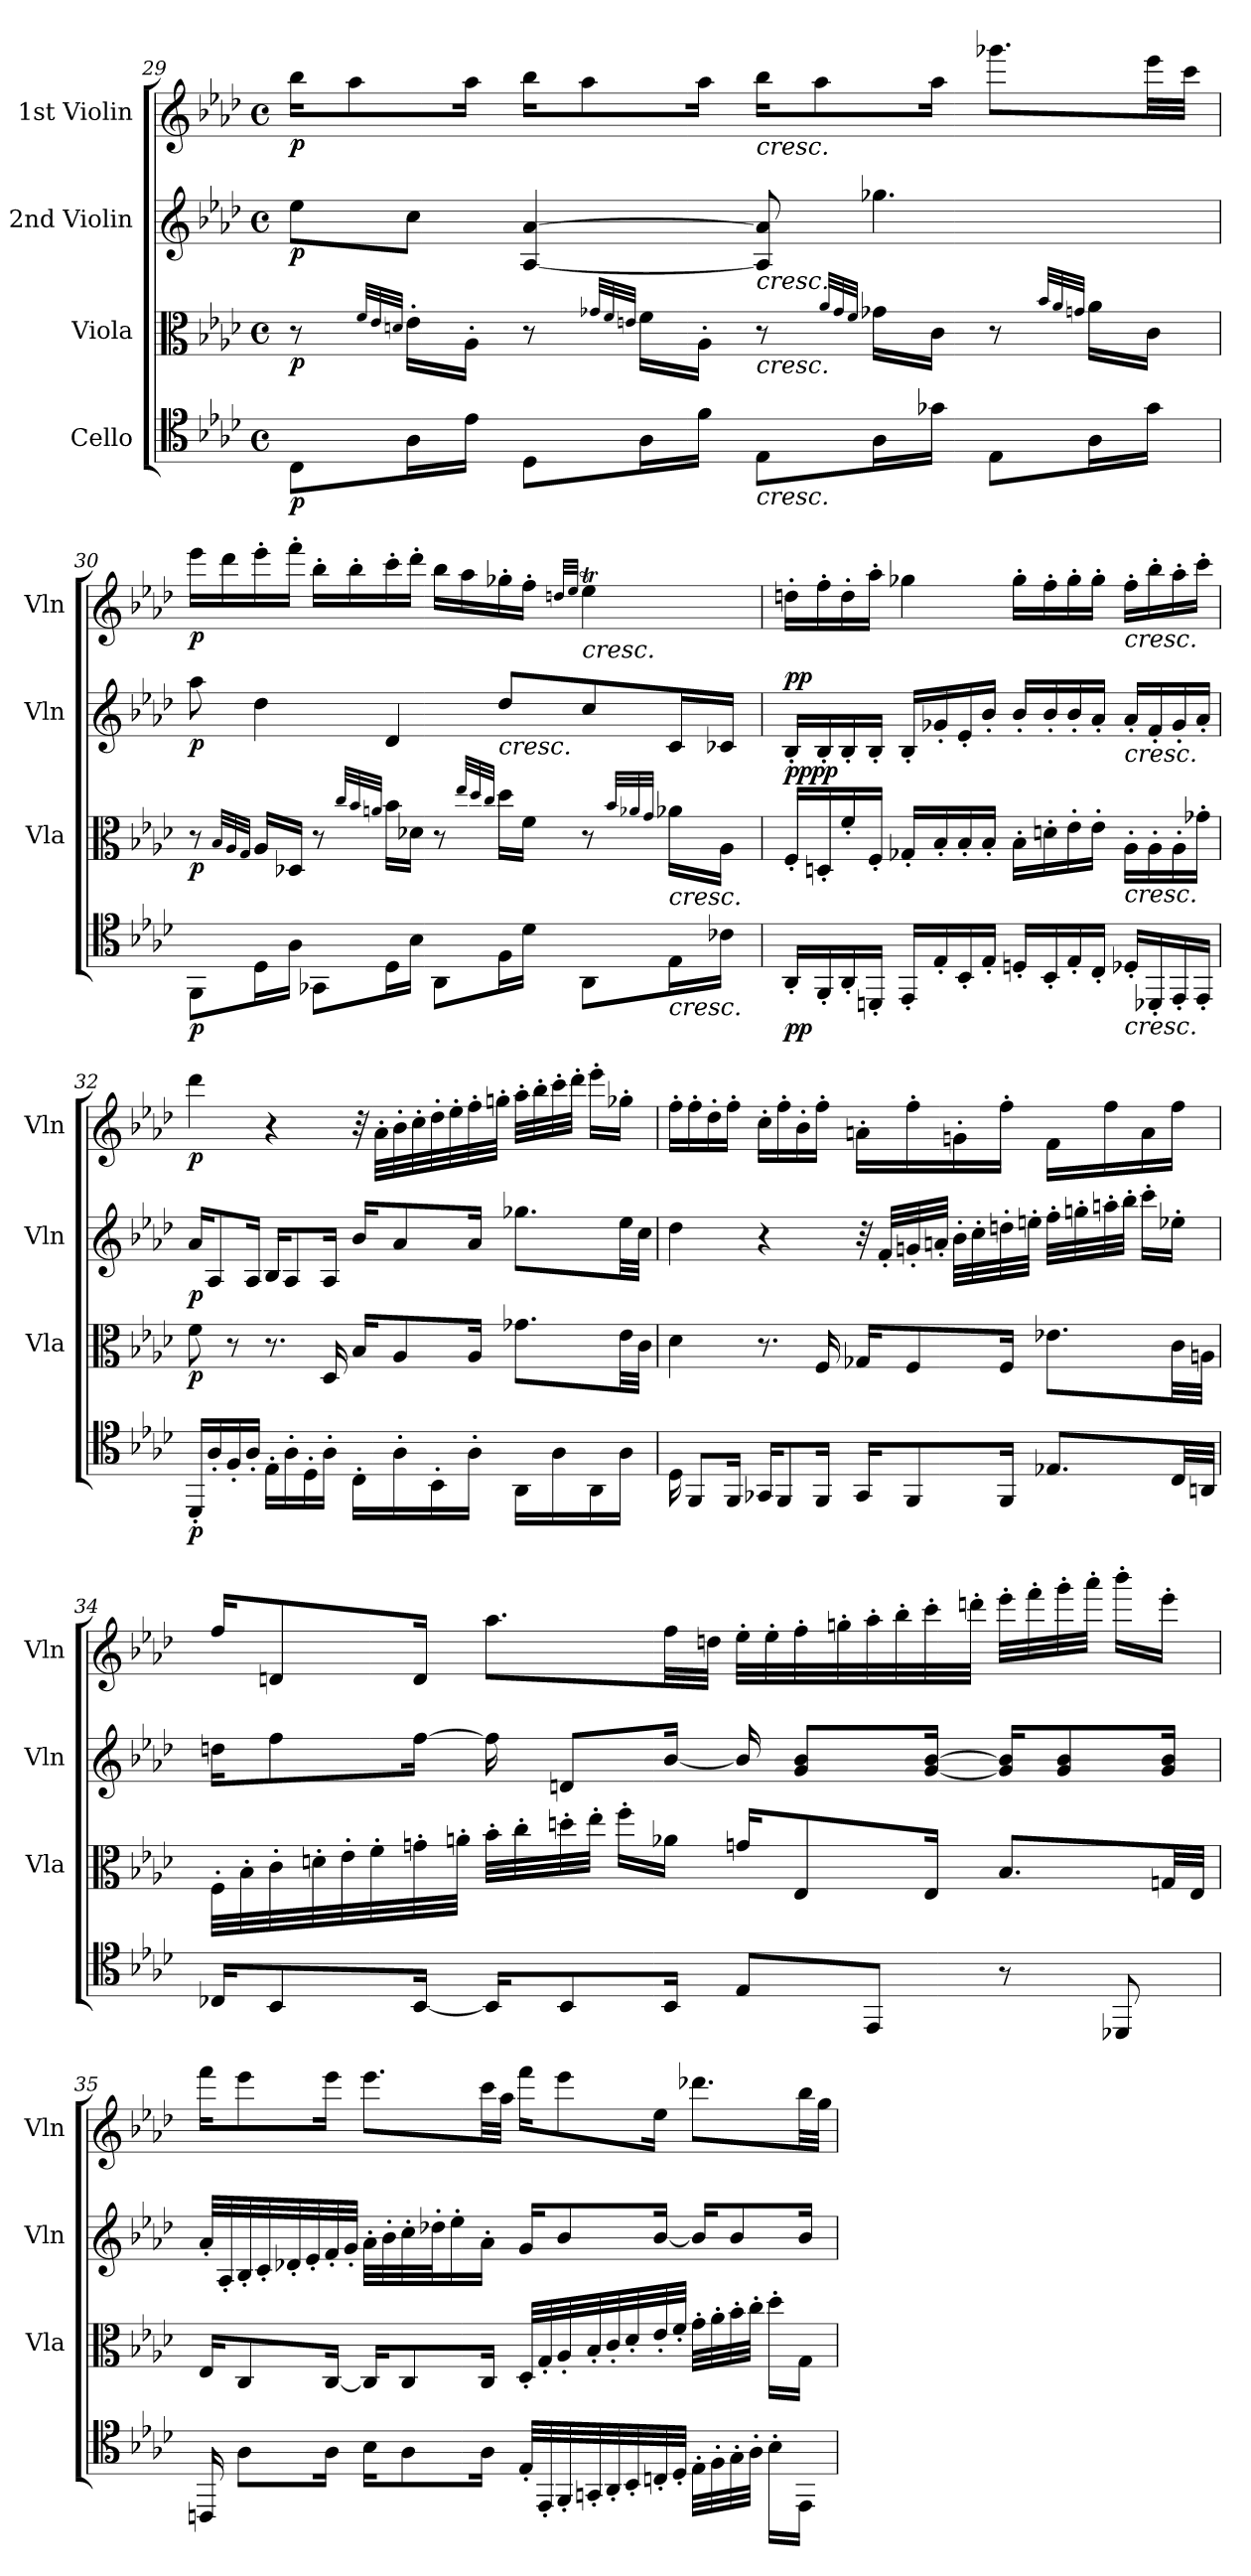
**kern	**dynam	**kern	**dynam	**kern	**dynam	**kern	**dynam
*part4	*part4	*part3	*part3	*part2	*part2	*part1	*part1
*staff4	*staff4	*staff3	*staff3	*staff2	*staff2	*staff1	*staff1
*I"Cello	*	*I"Viola	*	*I"2nd Violin	*	*I"1st Violin	*
*	*	*I'Vla	*	*I'Vln	*	*I'Vln	*
*clefC4	*	*clefC3	*	*clefG2	*	*clefG2	*
*k[b-e-a-d-]	*	*k[b-e-a-d-]	*	*k[b-e-a-d-]	*	*k[b-e-a-d-]	*
*A-:	*	*A-:	*	*A-:	*	*A-:	*
*M4/4	*	*M4/4	*	*M4/4	*	*M4/4	*
*met(c)	*	*met(c)	*	*met(c)	*	*met(c)	*
=29	=29	=29	=29	=29	=29	=29	=29
!	!LO:DY:b	!	!LO:DY:b	!	!LO:DY:b	!	!LO:DY:b
8C\L	p	8r	p	8ee-\L	p	16bb-\KL	p
.	.	.	.	.	.	8aa-\	.
.	.	32qf/LLL	.	.	.	.	.
.	.	32qe-/	.	.	.	.	.
.	.	32qdn/JJJ	.	.	.	.	.
16A-\L	.	16e-'\LL	.	8cc\J	.	.	.
16e-\JJ	.	16A-'\JJ	.	.	.	16aa-\Jk	.
8D-\L	.	8r	.	[4A-/ [4a-/	.	16bb-\KL	.
.	.	.	.	.	.	8aa-\	.
.	.	32qg-X/LLL	.	.	.	.	.
.	.	32qf/	.	.	.	.	.
.	.	32qen/JJJ	.	.	.	.	.
16A-\L	.	16f\LL	.	.	.	.	.
16f\JJ	.	16A-'\JJ	.	.	.	16aa-\Jk	.
!	!	!	!	!	!	!LO:TX:b:i:t=cresc.	!
!	!	!	!	!LO:TX:b:i:t=cresc.	!	!	!
!	!	!LO:TX:b:i:t=cresc.	!	!	!	!	!
!LO:TX:b:i:t=cresc.	!	!	!	!	!	!	!
8E-\L	.	8r	.	8A-/] 8a-/]	.	16bb-\KL	.
.	.	.	.	.	.	8aa-\	.
.	.	32qa-/LLL	.	.	.	.	.
.	.	32qg-/	.	.	.	.	.
.	.	32qf/JJJ	.	.	.	.	.
16A-\L	.	16g-\LL	.	4.gg-X\	.	.	.
16g-X\JJ	.	16c\JJ	.	.	.	16aa-\Jk	.
8E-\L	.	8r	.	.	.	8.ggg-X\L	.
.	.	32qb-/LLL	.	.	.	.	.
.	.	32qa-/	.	.	.	.	.
.	.	32qgn/JJJ	.	.	.	.	.
16A-\L	.	16a-\LL	.	.	.	.	.
16g-\JJ	.	16c\JJ	.	.	.	32eee-\LL	.
.	.	.	.	.	.	32ccc\JJJ	.
=30	=30	=30	=30	=30	=30	=30	=30
*	*	*	*	*	*	*^	*
!	!LO:DY:b	!	!LO:DY:b	!	!LO:DY:b	!	!	!LO:DY:b
8FF\L	p	8r	p	8aa-\	p	16eee-\LL	2.ryy	p
.	.	.	.	.	.	16ddd-\	.	.
.	.	32qB-/LLL	.	.	.	.	.	.
.	.	32qA-/	.	.	.	.	.	.
.	.	32qG/JJJ	.	.	.	.	.	.
16D-\L	.	16A-/LL	.	4dd-\	.	16eee-'\	.	.
16A-\JJ	.	16D-X/JJ	.	.	.	16fff'\JJ	.	.
8GG-X\L	.	8r	.	.	.	16bb-'\LL	.	.
.	.	.	.	.	.	16bb-'\	.	.
.	.	32qcc/LLL	.	.	.	.	.	.
.	.	32qb-/	.	.	.	.	.	.
.	.	32qan/JJJ	.	.	.	.	.	.
16D-\L	.	16b-\LL	.	4d-/	.	16ccc'\	.	.
16B-\JJ	.	16d-X\JJ	.	.	.	16ddd-'\JJ	.	.
8AA-\L	.	8r	.	.	.	16bb-\LL	.	.
.	.	.	.	.	.	16aa-\	.	.
.	.	32qee-/LLL	.	.	.	.	.	.
.	.	32qdd-/	.	.	.	.	.	.
.	.	32qcc/JJJ	.	.	.	.	.	.
!	!	!	!	!LO:TX:b:i:t=cresc.	!	!	!	!
16F\L	.	16dd-\LL	.	8dd-/L	.	16gg-X'\	.	.
16d-\JJ	.	16f\JJ	.	.	.	16ff'\JJ	.	.
.	.	.	.	.	.	.	32qddn/LLL	.
.	.	.	.	.	.	.	32qee-/JJJ	.
!	!	!	!	!	!	!LO:TX:b:i:t=cresc.	!	!
8AA-\L	.	8r	.	8cc/	.	4ee-T\	32ee-\LLLyy	.
.	.	.	.	.	.	.	32ff\yy	.
.	.	.	.	.	.	.	32ee-\yy	.
.	.	.	.	.	.	.	32ff\yy	.
.	.	32qb-/LLL	.	.	.	.	.	.
.	.	32qa-X/	.	.	.	.	.	.
.	.	32qg/JJJ	.	.	.	.	.	.
!	!	!LO:TX:b:i:t=cresc.	!	!	!	!	!	!
!LO:TX:b:i:t=cresc.	!	!	!	!	!	!	!	!
16E-\L	.	16a-\LL	.	16c/L	.	.	32ee-\yy	.
.	.	.	.	.	.	.	32ff\yy	.
16c-X\JJ	.	16A-\JJ	.	16c-X/JJ	.	.	32dd\yy	.
.	.	.	.	.	.	.	32ee-\JJJyy	.
=31	=31	=31	=31	=31	=31	=31	=31	=31
!	!LO:DY:b	!	!LO:DY:b	!	!	!	!	!
!	!	!	!LO:DY:n=1:a	!	!LO:DY:a	!	!	!
*	*	*	*	*	*	*v	*v	*
16AA-'/LL	pp	16F'/LL	pp pp	16B-'/LL	pp	16ddn'\LL	.
16FF'/	.	16Dn'/	.	16B-'/	.	16ff'\	.
16AA-'/	.	16f'/	.	16B-'/	.	16dd'\	.
16DDn'/JJ	.	16F'/JJ	.	16B-'/JJ	.	16aa-'\JJ	.
16EE-'/LL	.	16G-X'/LL	.	16B-'/LL	.	4gg-X\	.
16E-'/	.	16B-'/	.	16g-X'/	.	.	.
16BB-'/	.	16B-'/	.	16e-'/	.	.	.
16E-'/JJ	.	16B-'/JJ	.	16b-'/JJ	.	.	.
16Dn'/LL	.	16B-'\LL	.	16b-'/LL	.	16gg-'\LL	.
16BB-'/	.	16dn'\	.	16b-'/	.	16ff'\	.
16E-'/	.	16e-'\	.	16b-'/	.	16gg-'\	.
16C'/JJ	.	16e-'\JJ	.	16a-'/JJ	.	16gg-'\JJ	.
!	!	!	!	!	!	!LO:TX:b:i:t=cresc.	!
!	!	!	!	!LO:TX:b:i:t=cresc.	!	!	!
!	!	!LO:TX:b:i:t=cresc.	!	!	!	!	!
!LO:TX:b:i:t=cresc.	!	!	!	!	!	!	!
16D-X'/LL	.	16A-'\LL	.	16a-'/LL	.	16ff'\LL	.
16DD-X'/	.	16A-'\	.	16f'/	.	16bb-'\	.
16EE-'/	.	16A-'\	.	16g-'/	.	16aa-'\	.
16EE-'/JJ	.	16g-X'\JJ	.	16a-'/JJ	.	16ccc'\JJ	.
=32	=32	=32	=32	=32	=32	=32	=32
!	!LO:DY:b	!	!LO:DY:b	!	!LO:DY:b	!	!LO:DY:b
16DD-'/LL	p	8f\	p	16a-/KL	p	4ddd-\	p
16A-'/	.	.	.	8A-/	.	.	.
16F'/	.	8r	.	.	.	.	.
16A-'/JJ	.	.	.	16A-/Jk	.	.	.
16E-'\LL	.	8.r	.	16B-/KL	.	4r	.
16A-'\	.	.	.	8A-/	.	.	.
16D-'\	.	.	.	.	.	.	.
16A-'\JJ	.	16D-/	.	16A-/Jk	.	.	.
16C'\LL	.	16B-/KL	.	16b-/KL	.	32r	.
.	.	.	.	.	.	32a-'\LLL	.
16A-'\	.	8A-/	.	8a-/	.	32b-'\	.
.	.	.	.	.	.	32cc'\	.
16BB-'\	.	.	.	.	.	32dd-'\	.
.	.	.	.	.	.	32ee-'\	.
16A-'\JJ	.	16A-/Jk	.	16a-/Jk	.	32ff'\	.
.	.	.	.	.	.	32ggn'\JJJ	.
16AA-\LL	.	8.g-X\L	.	8.gg-X\L	.	32aa-'\LLL	.
.	.	.	.	.	.	32bb-'\	.
16A-\	.	.	.	.	.	32ccc'\	.
.	.	.	.	.	.	32ddd-'\JJJ	.
16AA-\	.	.	.	.	.	16eee-'\LL	.
16A-\JJ	.	32e-\LL	.	32ee-\LL	.	16gg-X'\JJ	.
.	.	32c\JJJ	.	32cc\JJJ	.	.	.
=33	=33	=33	=33	=33	=33	=33	=33
16D-\	.	4d-\	.	4dd-\	.	16ff'\LL	.
8FF/L	.	.	.	.	.	16ff'\	.
.	.	.	.	.	.	16dd-'\	.
16FF/Jk	.	.	.	.	.	16ff'\JJ	.
16GG-X/KL	.	8.r	.	4r	.	16cc'\LL	.
8FF/	.	.	.	.	.	16ff'\	.
.	.	.	.	.	.	16b-'\	.
16FF/Jk	.	16F/	.	.	.	16ff'\JJ	.
16GG-/KL	.	16G-X/KL	.	32r	.	16an'\LL	.
.	.	.	.	32f'/LLL	.	.	.
8FF/	.	8F/	.	32gn'/	.	16ff'\	.
.	.	.	.	32an'/JJJ	.	.	.
.	.	.	.	32b-'\LLL	.	16gn'\	.
.	.	.	.	32cc'\	.	.	.
16FF/Jk	.	16F/Jk	.	32ddn'\	.	16ff'\JJ	.
.	.	.	.	32een'\JJJ	.	.	.
8.E-X/L	.	8.e-X\L	.	32ff'\LLL	.	16f\LL	.
.	.	.	.	32ggn'\	.	.	.
.	.	.	.	32aan'\	.	16ff\	.
.	.	.	.	32bb-'\JJJ	.	.	.
.	.	.	.	16ccc'\LL	.	16a\	.
32C/LL	.	32c\LL	.	16ee-X'\JJ	.	16ff\JJ	.
32AAn/JJJ	.	32An\JJJ	.	.	.	.	.
=34	=34	=34	=34	=34	=34	=34	=34
16C-X/KL	.	32F'\LLL	.	16ddn\KL	.	16ff/KL	.
.	.	32B-'\	.	.	.	.	.
8BB-/	.	32c'\	.	8ff\	.	8dn/	.
.	.	32dn'\	.	.	.	.	.
.	.	32e-'\	.	.	.	.	.
.	.	32f'\	.	.	.	.	.
[16BB-/Jk	.	32gn'\	.	[16ff\Jk	.	16d/Jk	.
.	.	32an'\JJJ	.	.	.	.	.
16BB-/KL]	.	32b-'\LLL	.	16ff\]	.	8.aa-\L	.
.	.	32cc'\	.	.	.	.	.
8BB-/	.	32ddn'\	.	8dn/L	.	.	.
.	.	32ee-'\JJJ	.	.	.	.	.
.	.	16ff'\LL	.	.	.	.	.
16BB-/Jk	.	16a-X\JJ	.	[16b-/Jk	.	32ff\LL	.
.	.	.	.	.	.	32ddn\JJJ	.
8E-/L	.	16gn/KL	.	16b-/]	.	32ee-'\LLL	.
.	.	.	.	.	.	32ee-'\	.
.	.	8E-/	.	8g/ 8b-/L	.	32ff'\	.
.	.	.	.	.	.	32ggn'\	.
8EE-/J	.	.	.	.	.	32aa-'\	.
.	.	.	.	.	.	32bb-'\	.
.	.	16E-/Jk	.	[16g/ [16b-/Jk	.	32ccc'\	.
.	.	.	.	.	.	32dddn'\JJJ	.
8r	.	8.B-/L	.	16g/] 16b-/]KL	.	32eee-'\LLL	.
.	.	.	.	.	.	32fff'\	.
.	.	.	.	8g/ 8b-/	.	32ggg'\	.
.	.	.	.	.	.	32aaa-'\JJJ	.
8DD-X/	.	.	.	.	.	16bbb-'\LL	.
.	.	32Gn/LL	.	16g/ 16b-/Jk	.	16eee-'\JJ	.
.	.	32E-/JJJ	.	.	.	.	.
=35	=35	=35	=35	=35	=35	=35	=35
16CCn/	.	16E-/KL	.	32a-'/LLL	.	16fff\KL	.
.	.	.	.	32A-'/	.	.	.
8A-\L	.	8C/	.	32B-'/	.	8eee-\	.
.	.	.	.	32c'/	.	.	.
.	.	.	.	32d-X'/	.	.	.
.	.	.	.	32e-'/	.	.	.
16A-\Jk	.	[16C/Jk	.	32f'/	.	16eee-\Jk	.
.	.	.	.	32g'/JJJ	.	.	.
16B-\KL	.	16C/KL]	.	32a-'\LLL	.	8.eee-\L	.
.	.	.	.	32b-'\	.	.	.
8A-\	.	8C/	.	32cc'\	.	.	.
.	.	.	.	32dd-X'\J	.	.	.
.	.	.	.	16ee-'\	.	.	.
16A-\Jk	.	16C/Jk	.	16a-'\JJ	.	32ccc\LL	.
.	.	.	.	.	.	32aa-\JJJ	.
32E-'/LLL	.	32D-'/LLL	.	16g/KL	.	16fff\KL	.
32EE-'/	.	32G'/	.	.	.	.	.
32FF'/	.	32A-'/	.	8b-/	.	8eee-\	.
32GGn'/	.	32B-'/	.	.	.	.	.
32AA-'/	.	32c'/	.	.	.	.	.
32BB-'/	.	32d-'/	.	.	.	.	.
32Cn'/	.	32e-'/	.	[16b-/Jk	.	16ee-\Jk	.
32D-'/JJJ	.	32f'/JJJ	.	.	.	.	.
32E-'\LLL	.	32g'\LLL	.	16b-/KL]	.	8.ddd-X\L	.
32F'\	.	32a-'\	.	.	.	.	.
32G'\	.	32b-'\	.	8b-/	.	.	.
32A-'\JJJ	.	32cc'\JJJ	.	.	.	.	.
16B-'\LL	.	16dd-'\LL	.	.	.	.	.
16EE-\JJ	.	16G\JJ	.	16b-/Jk	.	32bb-\LL	.
.	.	.	.	.	.	32gg\JJJ	.
=	=	=	=	=	=	=	=
*-	*-	*-	*-	*-	*-	*-	*-
